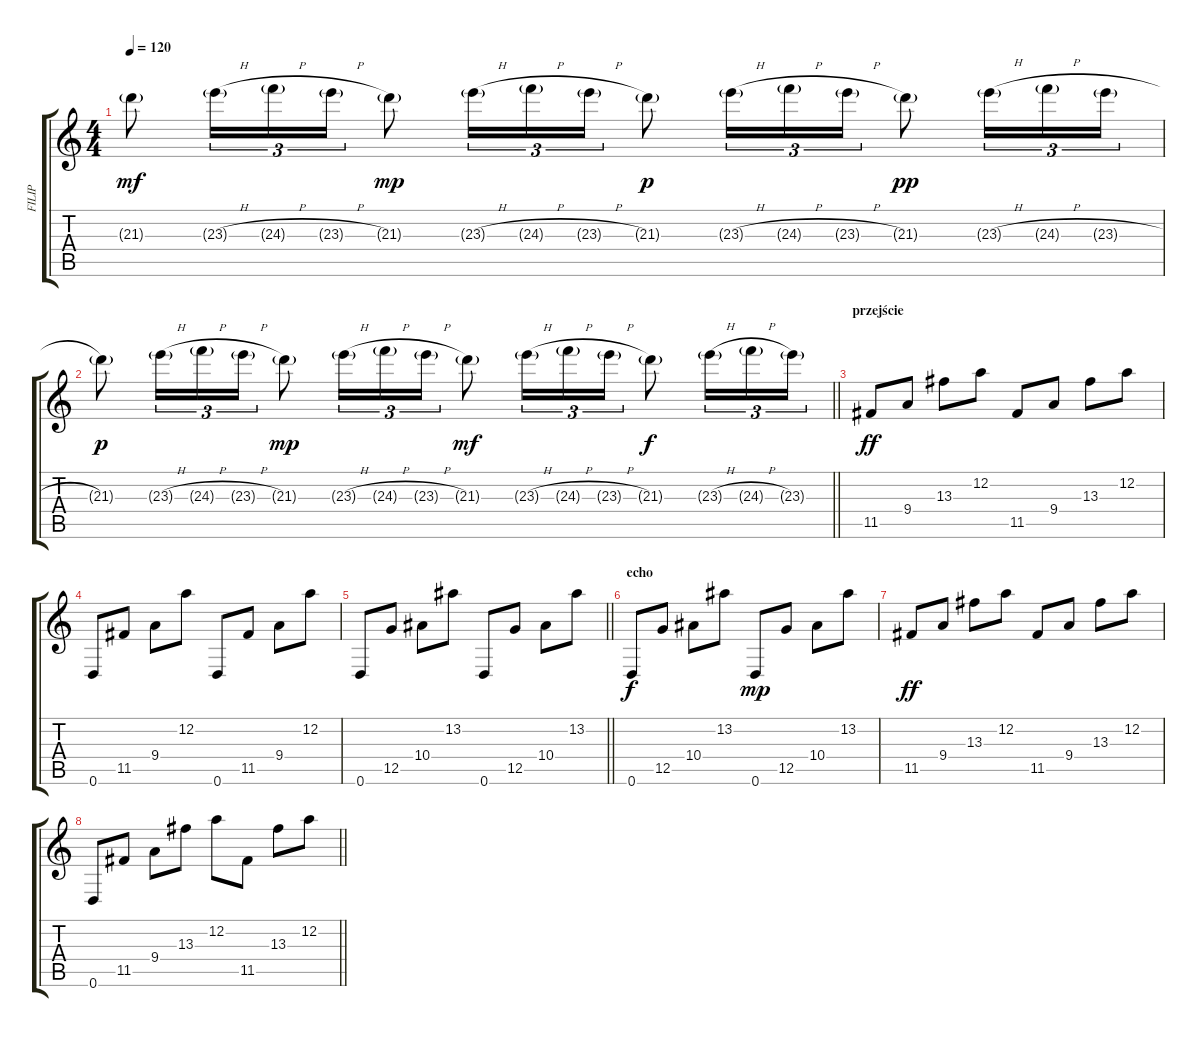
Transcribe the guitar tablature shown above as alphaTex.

\track ("FILIP" "FILIP") {instrument distortionguitar}
\staff {score tabs}
\tuning (D4 A3 F3 C3 G2 D2) {hide}
\ts (4 4)
\tempo 120
\clef g2
\ks c
21.3{g}.8{dy mf} 23.3{h g}.16{tu (3 2)} 24.3{h g}.16{tu (3 2)} 23.3{h g}.16{tu (3 2)} 21.3{g}.8{dy mp} 23.3{h g}.16{tu (3 2)} 24.3{h g}.16{tu (3 2)} 23.3{h g}.16{tu (3 2)} 21.3{g}.8{dy p} 23.3{h g}.16{tu (3 2)} 24.3{h g}.16{tu (3 2)} 23.3{h g}.16{tu (3 2)} 21.3{g}.8{dy pp} 23.3{h g}.16{tu (3 2)} 24.3{h g}.16{tu (3 2)} 23.3{h g}.16{tu (3 2)} |
\barLineRight lightlight
21.3{g}.8{dy p} 23.3{h g}.16{tu (3 2)} 24.3{h g}.16{tu (3 2)} 23.3{h g}.16{tu (3 2)} 21.3{g}.8{dy mp} 23.3{h g}.16{tu (3 2)} 24.3{h g}.16{tu (3 2)} 23.3{h g}.16{tu (3 2)} 21.3{g}.8{dy mf} 23.3{h g}.16{tu (3 2)} 24.3{h g}.16{tu (3 2)} 23.3{h g}.16{tu (3 2)} 21.3{g}.8{dy f} 23.3{h g}.16{tu (3 2)} 24.3{h g}.16{tu (3 2)} 23.3{g}.16{tu (3 2)} |
\section ("" "przejście")
11.5.8{dy ff} 9.4.8 13.3.8 12.2.8 11.5.8 9.4.8 13.3.8 12.2.8 |
0.6.8 11.5.8 9.4.8 12.2.8 0.6.8 11.5.8 9.4.8 12.2.8 |
\barLineRight lightlight
0.6.8 12.5.8 10.4.8 13.2.8 0.6.8 12.5.8 10.4.8 13.2.8 |
\section ("" "echo")
0.6.8{dy f} 12.5.8 10.4.8 13.2.8 0.6.8{dy mp} 12.5.8 10.4.8 13.2.8 |
11.5.8{dy ff} 9.4.8 13.3.8 12.2.8 11.5.8 9.4.8 13.3.8 12.2.8 |
\barLineRight lightlight
0.6.8 11.5.8 9.4.8 13.3.8 12.2.8 11.5.8 13.3.8 12.2.8
